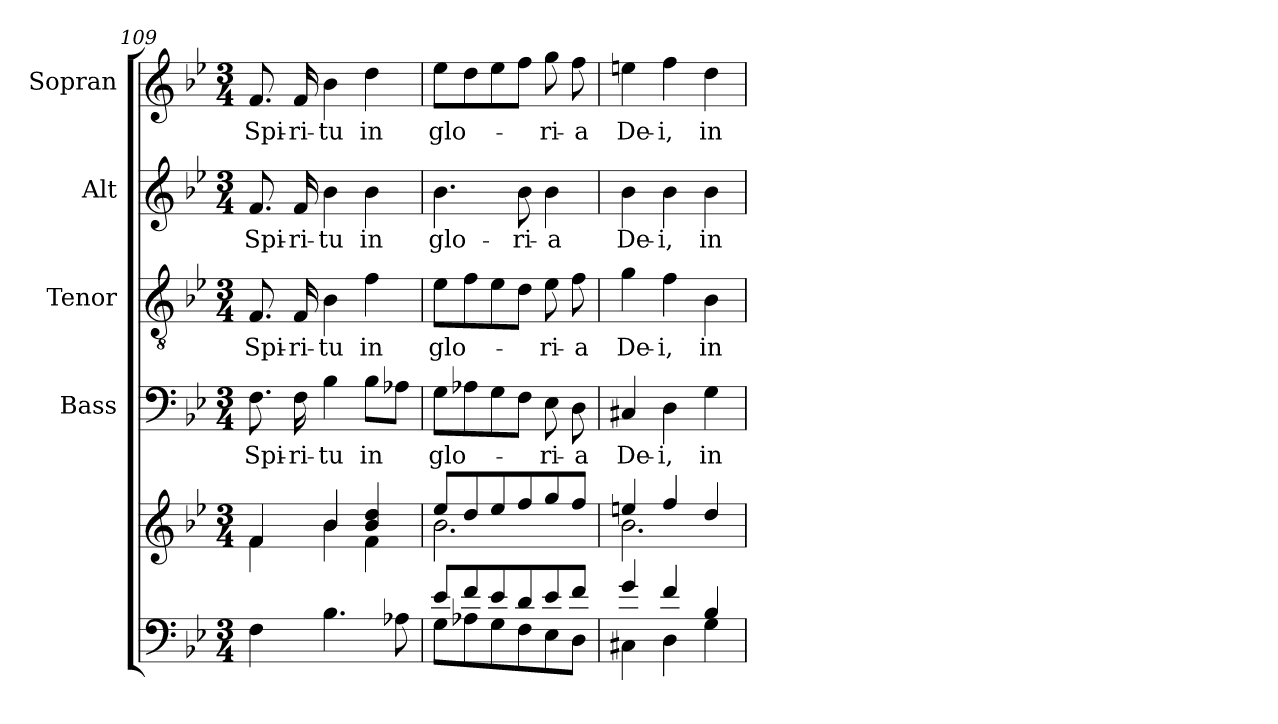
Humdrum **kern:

**kern	**kern	**kern	**text	**kern	**text	**kern	**text	**kern	**text
*part5	*part5	*part4	*part4	*part3	*part3	*part2	*part2	*part1	*part1
*staff6	*staff5	*staff4	*staff4	*staff3	*staff3	*staff2	*staff2	*staff1	*staff1
*	*	*I"Bass	*	*I"Tenor	*	*I"Alt	*	*I"Sopran	*
*	*	*I'B.	*	*I'T.	*	*I'A.	*	*I'S.	*
*clefF4	*clefG2	*clefF4	*	*clefGv2	*	*clefG2	*	*clefG2	*
*k[b-e-]	*k[b-e-]	*k[b-e-]	*	*k[b-e-]	*	*k[b-e-]	*	*k[b-e-]	*
*B-:	*B-:	*B-:	*	*B-:	*	*B-:	*	*B-:	*
*M3/4	*M3/4	*M3/4	*	*M3/4	*	*M3/4	*	*M3/4	*
=109	=109	=109	=109	=109	=109	=109	=109	=109	=109
*	*^	*	*	*	*	*	*	*	*
!	!	!	!	!LO:LY:b	!	!LO:LY:b	!	!LO:LY:b	!	!LO:LY:b
4F\	4f/	4f\	8.F\	Spi-	8.F/	Spi-	8.f/	Spi-	8.f/	Spi-
!	!	!	!	!LO:LY:b	!	!LO:LY:b	!	!LO:LY:b	!	!LO:LY:b
.	.	.	16F\	-ri-	16F/	-ri-	16f/	-ri-	16f/	-ri-
!	!	!	!	!LO:LY:b	!	!LO:LY:b	!	!LO:LY:b	!	!LO:LY:b
4.B-\	4b-/	4b-\	4B-\	-tu	4B-\	-tu	4b-\	-tu	4b-\	-tu
!	!	!	!	!LO:LY:b	!	!LO:LY:b	!	!LO:LY:b	!	!LO:LY:b
.	4b-/ 4dd/	4f\	8B-\L	in	4f\	in	4b-\	in	4dd\	in
8A-X\	.	.	8A-X\J	.	.	.	.	.	.	.
!!LO:LB:g=z
=110	=110	=110	=110	=110	=110	=110	=110	=110	=110	=110
*^	*	*	*	*	*	*	*	*	*	*
!	!	!	!	!	!LO:LY:b	!	!LO:LY:b	!	!LO:LY:b	!	!LO:LY:b
8e-/L	8G\L	8ee-/L	2.b-\	8G\L	glo-	8e-\L	glo-	4.b-\	glo-	8ee-\L	glo-
8f/	8A-X\	8dd/	.	8A-X\	.	8f\	.	.	.	8dd\	.
8e-/	8G\	8ee-/	.	8G\	.	8e-\	.	.	.	8ee-\	.
!	!	!	!	!	!	!	!	!	!LO:LY:b	!	!
8d/	8F\	8ff/	.	8F\J	.	8d\J	.	8b-\	-ri-	8ff\J	.
!	!	!	!	!	!LO:LY:b	!	!LO:LY:b	!	!LO:LY:b	!	!LO:LY:b
8e-/	8E-\	8gg/	.	8E-\	-ri-	8e-\	-ri-	4b-\	-a	8gg\	-ri-
!	!	!	!	!	!LO:LY:b	!	!LO:LY:b	!	!	!	!LO:LY:b
8f/J	8D\J	8ff/J	.	8D\	-a	8f\	-a	.	.	8ff\	-a
=111	=111	=111	=111	=111	=111	=111	=111	=111	=111	=111	=111
!	!	!	!	!	!LO:LY:b	!	!LO:LY:b	!	!LO:LY:b	!	!LO:LY:b
4g/	4C#X\	4een/	2.b-\	4C#X/	De-	4g\	De-	4b-\	De-	4een\	De-
!	!	!	!	!	!LO:LY:b	!	!LO:LY:b	!	!LO:LY:b	!	!LO:LY:b
4f/	4D\	4ff/	.	4D\	-i,	4f\	-i,	4b-\	-i,	4ff\	-i,
!	!	!	!	!	!LO:LY:b	!	!LO:LY:b	!	!LO:LY:b	!	!LO:LY:b
4B-/	4G\	4dd/	.	4G\	in	4B-\	in	4b-\	in	4dd\	in
*v	*v	*	*	*	*	*	*	*	*	*	*
*	*v	*v	*	*	*	*	*	*	*	*
=	=	=	=	=	=	=	=	=	=
*-	*-	*-	*-	*-	*-	*-	*-	*-	*-
